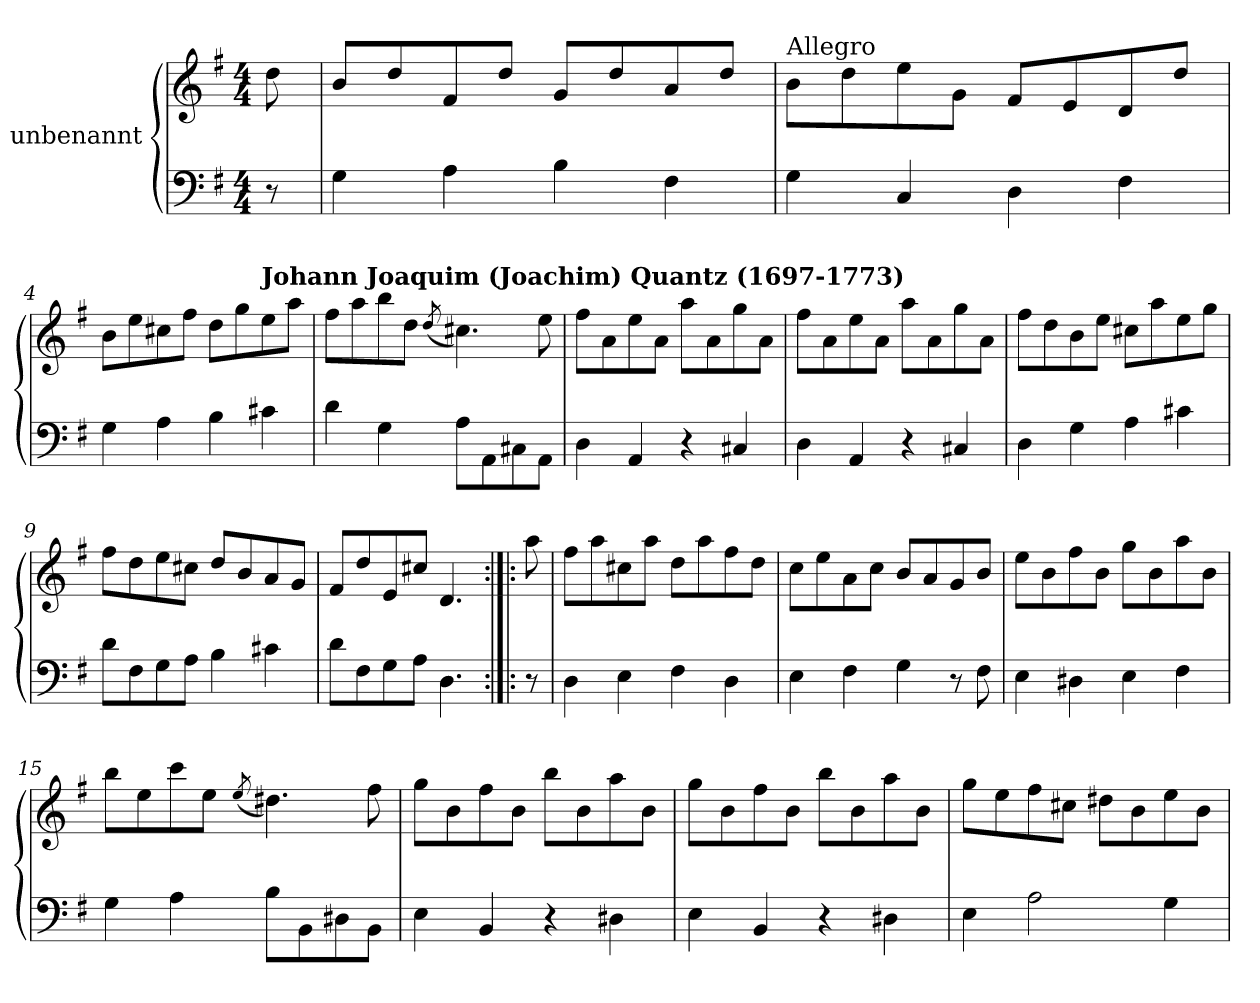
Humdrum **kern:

**kern	**kern
*part1	*part1
*staff2	*staff1
*I"unbenannt	*
*clefF4	*clefG2
*k[f#]	*k[f#]
*M4/4	*M4/4
=1	=1
8r	8dd\
=2	=2
4G\	8b/L
.	8dd/
4A\	8f#/
.	8dd/J
4B\	8g/L
.	8dd/
4F#\	8a/
.	8dd/J
=3	=3
!	!LO:TX:a:t=Allegro
4G\	8b\L
.	8dd\
4C/	8ee\
.	8g\J
4D\	8f#/L
.	8e/
4F#\	8d/
.	8dd/J
!!LO:LB:g=z
=4	=4
4G\	8b\L
.	8ee\
4A\	8cc#X\
.	8ff#\J
4B\	8dd\L
.	8gg\
!	!LO:TX:a:B:t=Johann Joaquim (Joachim) Quantz (1697-1773)
4c#X\	8ee\
.	8aa\J
=5	=5
4d\	8ff#\L
.	8aa\
4G\	8bb\
.	8dd\J
.	(8qdd/
8A\L	4.cc#X\)
8AA\	.
8C#X\	.
8AA\J	8ee\
!!LO:LB:g=z
=6	=6
4D\	8ff#\L
.	8a\
4AA/	8ee\
.	8a\J
4r	8aa\L
.	8a\
4C#X/	8gg\
.	8a\J
=7	=7
4D\	8ff#\L
.	8a\
4AA/	8ee\
.	8a\J
4r	8aa\L
.	8a\
4C#X/	8gg\
.	8a\J
=8	=8
4D\	8ff#\L
.	8dd\
4G\	8b\
.	8ee\J
4A\	8cc#X\L
.	8aa\
4c#X\	8ee\
.	8gg\J
!!LO:LB:g=z
=9	=9
8d\L	8ff#\L
8F#\	8dd\
8G\	8ee\
8A\J	8cc#X\J
4B\	8dd/L
.	8b/
4c#X\	8a/
.	8g/J
=10	=10
8d\L	8f#/L
8F#\	8dd/
8G\	8e/
8A\J	8cc#X/J
4.D\	4.d/
=11:|!|:	=11:|!|:
8r	8aa\
!!LO:LB:g=z
=12	=12
4D\	8ff#\L
.	8aa\
4E\	8cc#X\
.	8aa\J
4F#\	8dd\L
.	8aa\
4D\	8ff#\
.	8dd\J
=13	=13
4E\	8cc\L
.	8ee\
4F#\	8a\
.	8cc\J
4G\	8b/L
.	8a/
8r	8g/
8F#\	8b/J
=14	=14
4E\	8ee\L
.	8b\
4D#X\	8ff#\
.	8b\J
4E\	8gg\L
.	8b\
4F#\	8aa\
.	8b\J
!!LO:LB:g=z
=15	=15
4G\	8bb\L
.	8ee\
4A\	8ccc\
.	8ee\J
.	(8qee/
8B\L	4.dd#X\)
8BB\	.
8D#X\	.
8BB\J	8ff#\
=16	=16
4E\	8gg\L
.	8b\
4BB/	8ff#\
.	8b\J
4r	8bb\L
.	8b\
4D#X\	8aa\
.	8b\J
!!LO:PB:g=z
=17	=17
4E\	8gg\L
.	8b\
4BB/	8ff#\
.	8b\J
4r	8bb\L
.	8b\
4D#X\	8aa\
.	8b\J
=18	=18
4E\	8gg\L
.	8ee\
2A\	8ff#\
.	8cc#X\J
.	8dd#X\L
.	8b\
4G\	8ee\
.	8b\J
=	=
*-	*-
